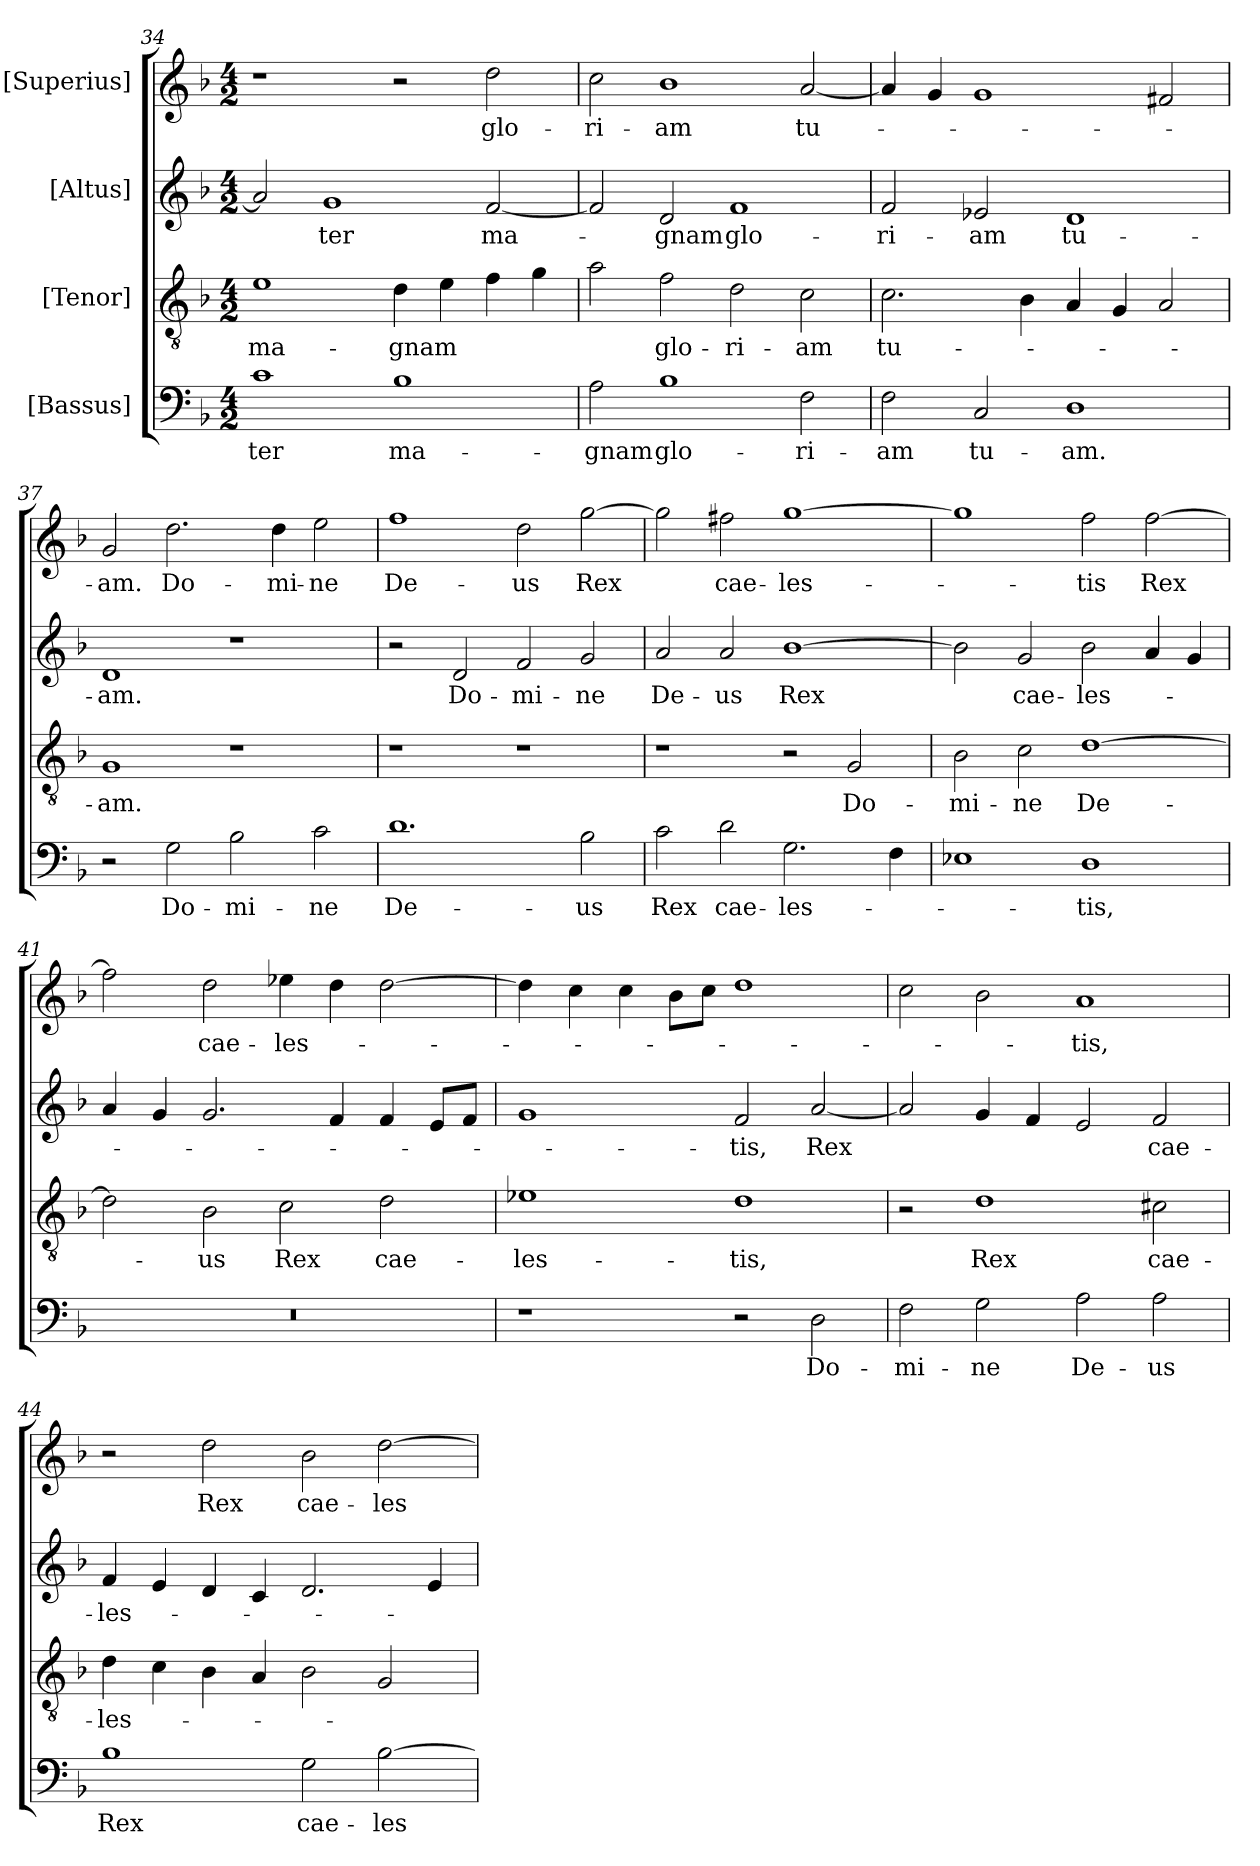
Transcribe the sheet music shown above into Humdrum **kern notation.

**kern	**text	**kern	**text	**kern	**text	**kern	**text
*part4	*part4	*part3	*part3	*part2	*part2	*part1	*part1
*staff4	*staff4	*staff3	*staff3	*staff2	*staff2	*staff1	*staff1
*I"[Bassus]	*	*I"[Tenor]	*	*I"[Altus]	*	*I"[Superius]	*
*clefF4	*	*clefGv2	*	*clefG2	*	*clefG2	*
*k[b-]	*	*k[b-]	*	*k[b-]	*	*k[b-]	*
*M4/2	*	*M4/2	*	*M4/2	*	*M4/2	*
=34	=34	=34	=34	=34	=34	=34	=34
1c\	-ter	1e\	ma-	2a/]	.	1r	.
.	.	.	.	1g/	-ter	.	.
1B-\	ma-	4d\	-gnam	.	.	2r	.
.	.	4e\	.	.	.	.	.
.	.	4f\	.	[2f/	ma-	2dd\	glo-
.	.	4g\	.	.	.	.	.
=35	=35	=35	=35	=35	=35	=35	=35
2A\	-gnam	2a\	.	2f/]	.	2cc\	-ri-
1B-\	glo-	2f\	glo-	2d/	-gnam	1b-\	-am
.	.	2d\	-ri-	1f/	glo-	.	.
2F\	-ri-	2c\	-am	.	.	[2a/	tu-
=36	=36	=36	=36	=36	=36	=36	=36
2F\	-am	2.c\	tu-	2f/	-ri-	4a/]	.
.	.	.	.	.	.	4g/	.
2C/	tu-	.	.	2e-X/	-am	1g/	.
.	.	4B-\	.	.	.	.	.
1D\	-am.	4A/	.	1d/	tu-	.	.
.	.	4G/	.	.	.	.	.
.	.	2A/	.	.	.	2f#X/	.
=37	=37	=37	=37	=37	=37	=37	=37
2r	.	1G/	-am.	1d/	-am.	2g/	-am.
2G\	Do-	.	.	.	.	2.dd\	Do-
2B-\	-mi-	1r	.	1r	.	.	.
.	.	.	.	.	.	4dd\	-mi-
2c\	-ne	.	.	.	.	2ee\	-ne
=38	=38	=38	=38	=38	=38	=38	=38
1.d\	De-	1r	.	2r	.	1ff\	De-
.	.	.	.	2d/	Do-	.	.
.	.	1r	.	2f/	-mi-	2dd\	-us
2B-\	-us	.	.	2g/	-ne	[2gg\	Rex
=39	=39	=39	=39	=39	=39	=39	=39
2c\	Rex	1r	.	2a/	De-	2gg\]	.
2d\	cae-	.	.	2a/	-us	2ff#X\	cae-
2.G\	-les-	2r	.	[1b-\	Rex	[1gg\	-les-
.	.	2G/	Do-	.	.	.	.
4F\	.	.	.	.	.	.	.
=40	=40	=40	=40	=40	=40	=40	=40
1E-X\	.	2B-\	-mi-	2b-\]	.	1gg\]	.
.	.	2c\	-ne	2g/	cae-	.	.
1D\	-tis,	[1d\	De-	2b-\	-les-	2ff\	-tis
.	.	.	.	4a/	.	[2ff\	Rex
.	.	.	.	4g/	.	.	.
=41	=41	=41	=41	=41	=41	=41	=41
0r	.	2d\]	.	4a/	.	2ff\]	.
.	.	.	.	4g/	.	.	.
.	.	2B-\	-us	2.g/	.	2dd\	cae-
.	.	2c\	Rex	.	.	4ee-X\	-les-
.	.	.	.	4f/	.	4dd\	.
.	.	2d\	cae-	4f/	.	[2dd\	.
.	.	.	.	8e/L	.	.	.
.	.	.	.	8f/J	.	.	.
=42	=42	=42	=42	=42	=42	=42	=42
1r	.	1e-X\	-les-	1g/	.	4dd\]	.
.	.	.	.	.	.	4cc\	.
.	.	.	.	.	.	4cc\	.
.	.	.	.	.	.	8b-\L	.
.	.	.	.	.	.	8cc\J	.
2r	.	1d\	-tis,	2f/	-tis,	1dd\	.
2D\	Do-	.	.	[2a/	Rex	.	.
=43	=43	=43	=43	=43	=43	=43	=43
2F\	-mi-	2r	.	2a/]	.	2cc\	.
2G\	-ne	1d\	Rex	4g/	.	2b-\	.
.	.	.	.	4f/	.	.	.
2A\	De-	.	.	2e/	.	1a/	-tis,
2A\	-us	2c#X\	cae-	2f/	cae-	.	.
=44	=44	=44	=44	=44	=44	=44	=44
1B-\	Rex	4d\	-les-	4f/	-les-	2r	.
.	.	4c\	.	4e/	.	.	.
.	.	4B-\	.	4d/	.	2dd\	Rex
.	.	4A/	.	4c/	.	.	.
2G\	cae-	2B-\	.	2.d/	.	2b-\	cae-
[2B-\	-les-	2G/	.	.	.	[2dd\	-les-
.	.	.	.	4e/	.	.	.
=	=	=	=	=	=	=	=
*-	*-	*-	*-	*-	*-	*-	*-
